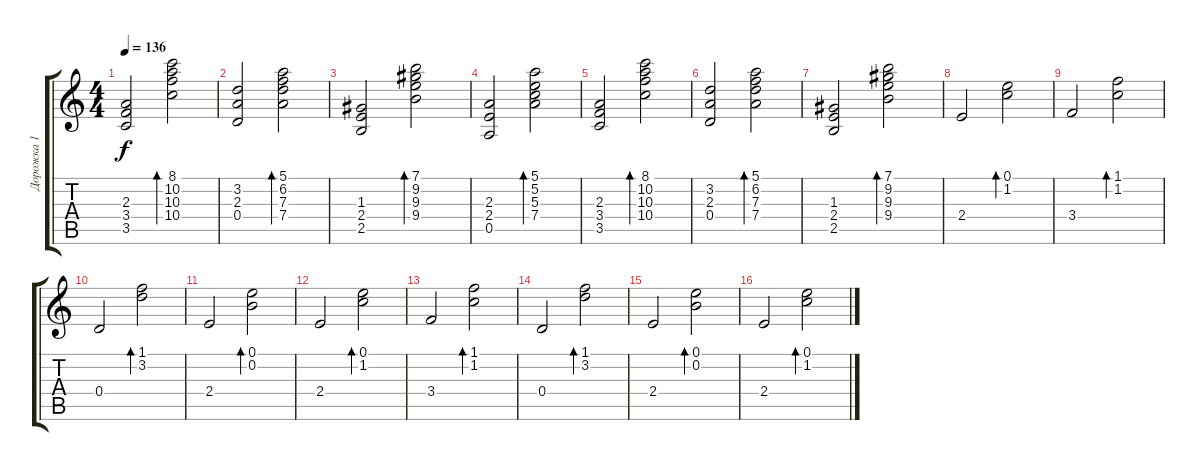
\track ("Дорожка 1" "Дорожка 1") {instrument acousticguitarnylon}
\staff {score tabs}
\tuning (E4 B3 G3 D3 A2 E2) {hide}
\ts (4 4)
\tempo 136
\clef g2
\ks c
(2.3 3.4 3.5).2{dy f} (8.1 10.2 10.3 10.4).2{bd 60} |
(3.2 2.3 0.4).2 (5.1 6.2 7.3 7.4).2{bd 60} |
(1.3 2.4 2.5).2 (7.1 9.2 9.3 9.4).2{bd 60} |
(2.3 2.4 0.5).2 (5.1 5.2 5.3 7.4).2{bd 60} |
(2.3 3.4 3.5).2 (8.1 10.2 10.3 10.4).2{bd 60} |
(3.2 2.3 0.4).2 (5.1 6.2 7.3 7.4).2{bd 60} |
(1.3 2.4 2.5).2 (7.1 9.2 9.3 9.4).2{bd 60} |
2.4.2 (0.1 1.2).2{bd 60} |
3.4.2 (1.1 1.2).2{bd 60} |
0.4.2 (1.1 3.2).2{bd 60} |
2.4.2 (0.1 0.2).2{bd 60} |
2.4.2 (0.1 1.2).2{bd 60} |
3.4.2 (1.1 1.2).2{bd 60} |
0.4.2 (1.1 3.2).2{bd 60} |
2.4.2 (0.1 0.2).2{bd 60} |
2.4.2 (0.1 1.2).2{bd 60}
